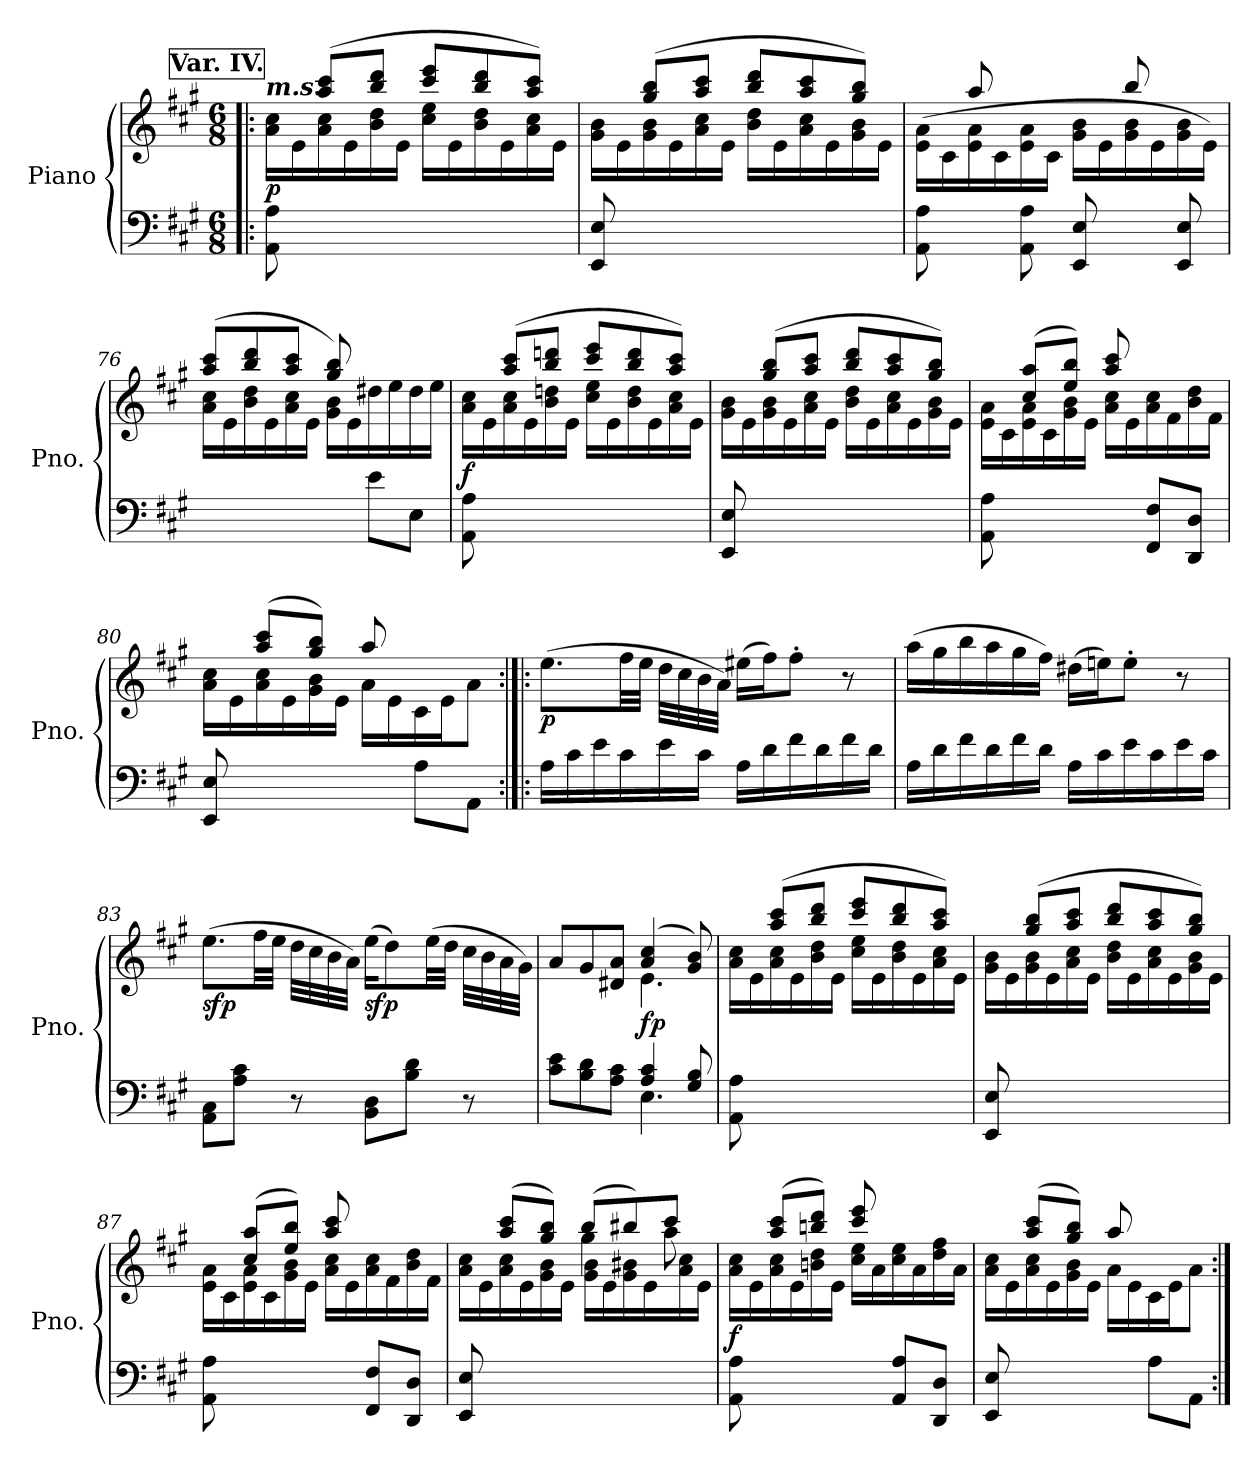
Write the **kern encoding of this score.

**kern	**kern	**dynam
*part1	*part1	*part1
*staff2	*staff1	*staff1/2
*I"Piano	*	*
*I'Pno.	*	*
!!LO:LB:g=z
*clefF4	*clefG2	*
*k[f#c#g#]	*k[f#c#g#]	*
*M6/8	*M6/8	*
*MM60	*MM60	*
!!LO:REH:place=s1:a:B:fs=14:t=Var. IV.
=73!|:	=73!|:	=73!|:
*	*^	*
!	!LO:TX:a:Bi:t=m.s.	!	!
!	!	!	!LO:DY:a=2
8AA\ 8A\	8rddyy	16a\ 16cc#\LL	p
.	.	16e\	.
8ryy	(>8aa/ 8ccc#/L	16a\ 16cc#\	.
.	.	16e\	.
2ryy	8bb/ 8ddd/J	16b\ 16dd\	.
.	.	16e\JJ	.
.	8ccc#/ 8eee/L	16cc#\ 16ee\LL	.
.	.	16e\	.
.	8bb/ 8ddd/	16b\ 16dd\	.
.	.	16e\	.
.	8aa/ 8ccc#/J)	16a\ 16cc#\	.
.	.	16e\JJ	.
=74	=74	=74	=74
8EE/ 8E/	8ryy	16g#\ 16b\LL	.
.	.	16e\	.
8ryy	(>8gg#/ 8bb/L	16g#\ 16b\	.
.	.	16e\	.
2ryy	8aa/ 8ccc#/J	16a\ 16cc#\	.
.	.	16e\JJ	.
.	8bb/ 8ddd/L	16b\ 16dd\LL	.
.	.	16e\	.
.	8aa/ 8ccc#/	16a\ 16cc#\	.
.	.	16e\	.
.	8gg#/ 8bb/J)	16g#\ 16b\	.
.	.	16e\JJ	.
=75	=75	=75	=75
8AA\ 8A\	8ryy	(<16e\ 16a\LL	.
.	.	16c#\	.
8ryy	8aa/	16e\ 16a\	.
.	.	16c#\	.
8AA\ 8A\	8ryy	16e\ 16a\	.
.	.	16c#\JJ	.
8EE/ 8E/	8ryy	16g#\ 16b\LL	.
.	.	16e\	.
8ryy	8bb/	16g#\ 16b\	.
.	.	16e\	.
8EE/ 8E/	8ryy	16g#\ 16b\	.
.	.	16e\JJ)	.
!!LO:LB:g=z	!!
=76	=76	=76	=76
2ryy	(>8aa/ 8ccc#/L	16a\ 16cc#\LL	.
.	.	16e\	.
.	8bb/ 8ddd/	16b\ 16dd\	.
.	.	16e\	.
.	8aa/ 8ccc#/J	16a\ 16cc#\	.
.	.	16e\JJ	.
.	8gg#/ 8bb/)	16g#\ 16b\LL	.
.	.	16e\	.
8e\L	4rddyy	16dd#X\	.
.	.	16ee\	.
8E\J	.	16dd#\	.
.	.	16ee\JJ	.
=77	=77	=77	=77
!	!	!	!LO:DY:a=2
8AA\ 8A\	8ryy	16a\ 16cc#\LL	f
.	.	16e\	.
8ryy	(>8aa/ 8ccc#/L	16a\ 16cc#\	.
.	.	16e\	.
2ryy	8bb/ 8dddn/J	16b\ 16ddn\	.
.	.	16e\JJ	.
.	8ccc#/ 8eee/L	16cc#\ 16ee\LL	.
.	.	16e\	.
.	8bb/ 8ddd/	16b\ 16dd\	.
.	.	16e\	.
.	8aa/ 8ccc#/J)	16a\ 16cc#\	.
.	.	16e\JJ	.
=78	=78	=78	=78
8EE/ 8E/	8ryy	16g#\ 16b\LL	.
.	.	16e\	.
8ryy	(>8gg#/ 8bb/L	16g#\ 16b\	.
.	.	16e\	.
2ryy	8aa/ 8ccc#/J	16a\ 16cc#\	.
.	.	16e\JJ	.
.	8bb/ 8ddd/L	16b\ 16dd\LL	.
.	.	16e\	.
.	8aa/ 8ccc#/	16a\ 16cc#\	.
.	.	16e\	.
.	8gg#/ 8bb/J)	16g#\ 16b\	.
.	.	16e\JJ	.
!!LO:LB:g=z	!!
=79	=79	=79	=79
8AA\ 8A\	8ryy	16e\ 16a\LL	.
.	.	16c#\	.
8ryy	(>8cc#/ 8aa/L	16e\ 16a\	.
.	.	16c#\	.
8ryy	8ee/ 8bb/J)	16g#\ 16b\	.
.	.	16e\JJ	.
8ryy	8aa/ 8ccc#/	16a\ 16cc#\LL	.
.	.	16e\	.
8FF#/ 8F#/L	4ryy	16a\ 16cc#\	.
.	.	16f#\	.
8DD/ 8D/J	.	16b\ 16dd\	.
.	.	16f#\JJ	.
=80	=80	=80	=80
8EE/ 8E/	8ryy	16a\ 16cc#\LL	.
.	.	16e\	.
8ryy	(>8aa/ 8ccc#/L	16a\ 16cc#\	.
.	.	16e\	.
8ryy	8gg#/ 8bb/J)	16g#\ 16b\	.
.	.	16e\JJ	.
8ryy	8aa/	16a\LL	.
.	.	16e\	.
8A\L	4ryy	16c#\	.
.	.	16e\J	.
8AA\J	.	8a\J	.
!!LO:PB:g=z
=81:|!|:	=81:|!|:	=81:|!|:	=81:|!|:
!	!	!	!LO:DY:b
*	*v	*v	*
16A\LL	(>8.ee\L	p
16c#\	.	.
16e\	.	.
16c#\	32ff#\LL	.
.	32ee\JJJ	.
16e\	32dd\LLL	.
.	32cc#\	.
16c#\JJ	32b\	.
.	32a\JJJ)	.
16A\LL	(>16ee#X\LL	.
16d\	16ff#\J)	.
16f#\	8ff#'\J	.
16d\	.	.
16f#\	8r	.
16d\JJ	.	.
=82	=82	=82
16A\LL	(>16aa\LL	.
16d\	16gg#\	.
16f#\	16bb\	.
16d\	16aa\	.
16f#\	16gg#\	.
16d\JJ	16ff#\JJ)	.
16A\LL	(>16dd#X\LL	.
16c#\	16een\J)	.
16e\	8ee'\J	.
16c#\	.	.
16e\	8r	.
16c#\JJ	.	.
!!LO:LB:g=z
=83	=83	=83
!	!	!LO:DY:b
8AA\ 8C#\L	(>8.ee\L	sfp
8A\ 8c#\J	.	.
.	32ff#\LL	.
.	32ee\JJJ	.
8r	32dd\LLL	.
.	32cc#\	.
.	32b\	.
.	32a\JJJ)	.
!	!	!LO:DY:b
8BB\ 8D\L	(>16ee\KL	sfp
.	8dd\)	.
8B\ 8d\J	.	.
.	(>32ee\LL	.
.	32dd\JJJ	.
8r	32cc#\LLL	.
.	32b\	.
.	32a\	.
.	32g#\JJJ)	.
=84	=84	=84
*^	*^	*
8c#\ 8e\L	4.ryy	8a/L	4.ryy	.
8B\ 8d\	.	8g#/	.	.
8A\ 8c#\J	.	8d#X/ 8a/J	.	.
!	!	!	!	!LO:DY:a=2
4A/ 4c#/	4.E\	(>4a/ 4cc#/	4.e\	fp
8G#/ 8B/	.	8g#/ 8b/)	.	.
*v	*v	*	*	*
=85	=85	=85	=85
8AA\ 8A\	8ryy	16a\ 16cc#\LL	.
.	.	16e\	.
8ryy	(>8aa/ 8ccc#/L	16a\ 16cc#\	.
.	.	16e\	.
2ryy	8bb/ 8ddd/J	16b\ 16dd\	.
.	.	16e\JJ	.
.	8ccc#/ 8eee/L	16cc#\ 16ee\LL	.
.	.	16e\	.
.	8bb/ 8ddd/	16b\ 16dd\	.
.	.	16e\	.
.	8aa/ 8ccc#/J)	16a\ 16cc#\	.
.	.	16e\JJ	.
!!LO:LB:g=z	!!
=86	=86	=86	=86
8EE/ 8E/	8ryy	16g#\ 16b\LL	.
.	.	16e\	.
8ryy	(>8gg#/ 8bb/L	16g#\ 16b\	.
.	.	16e\	.
2ryy	8aa/ 8ccc#/J	16a\ 16cc#\	.
.	.	16e\JJ	.
.	8bb/ 8ddd/L	16b\ 16dd\LL	.
.	.	16e\	.
.	8aa/ 8ccc#/	16a\ 16cc#\	.
.	.	16e\	.
.	8gg#/ 8bb/J)	16g#\ 16b\	.
.	.	16e\JJ	.
=87	=87	=87	=87
8AA\ 8A\	8ryy	16e\ 16a\LL	.
.	.	16c#\	.
8ryy	(>8cc#/ 8aa/L	16e\ 16a\	.
.	.	16c#\	.
8ryy	8ee/ 8bb/J)	16g#\ 16b\	.
.	.	16e\JJ	.
8ryy	8aa/ 8ccc#/	16a\ 16cc#\LL	.
.	.	16e\	.
8FF#/ 8F#/L	4ryy	16a\ 16cc#\	.
.	.	16f#\	.
8DD/ 8D/J	.	16b\ 16dd\	.
.	.	16f#\JJ	.
=88	=88	=88	=88
*	*	*^	*
8EE/ 8E/	8ryy	4.ryy	16a\ 16cc#\LL	.
.	.	.	16e\	.
8ryy	(>8aa/ 8ccc#/L	.	16a\ 16cc#\	.
.	.	.	16e\	.
2ryy	8gg#/ 8bb/J)	.	16g#\ 16b\	.
.	.	.	16e\JJ	.
.	(>8bb/L	4gg#\	16g#\ 16b\LL	.
.	.	.	16e\	.
.	8bb#X/)	.	16g#\ 16b#X\	.
.	.	.	16e\	.
.	8ccc#/J	8aa\	16a\ 16cc#\	.
.	.	.	16e\JJ	.
!!LO:LB:g=z
=89	=89	=89	=89	=89
!	!	!	!	!LO:DY:b
*	*	*v	*v	*
8AA\ 8A\	8ryy	16a\ 16cc#\LL	f
.	.	16e\	.
8ryy	(>8aa/ 8ccc#/L	16a\ 16cc#\	.
.	.	16e\	.
8ryy	8bbn/ 8ddd/J)	16bn\ 16dd\	.
.	.	16e\JJ	.
8ryy	8ccc#/ 8eee/	16cc#\ 16ee\LL	.
.	.	16a\	.
8AA/ 8A/L	4ryy	16cc#\ 16ee\	.
.	.	16a\	.
8DD/ 8D/J	.	16dd\ 16ff#\	.
.	.	16a\JJ	.
=90	=90	=90	=90
8EE/ 8E/	8ryy	16a\ 16cc#\LL	.
.	.	16e\	.
8ryy	(>8aa/ 8ccc#/L	16a\ 16cc#\	.
.	.	16e\	.
8ryy	8gg#/ 8bb/J)	16g#\ 16b\	.
.	.	16e\JJ	.
8ryy	8aa/	16a\LL	.
.	.	16e\	.
8A\L	4ryy	16c#\	.
.	.	16e\J	.
8AA\J	.	8a\J	.
*	*v	*v	*
=:|!	=:|!	=:|!
*-	*-	*-
